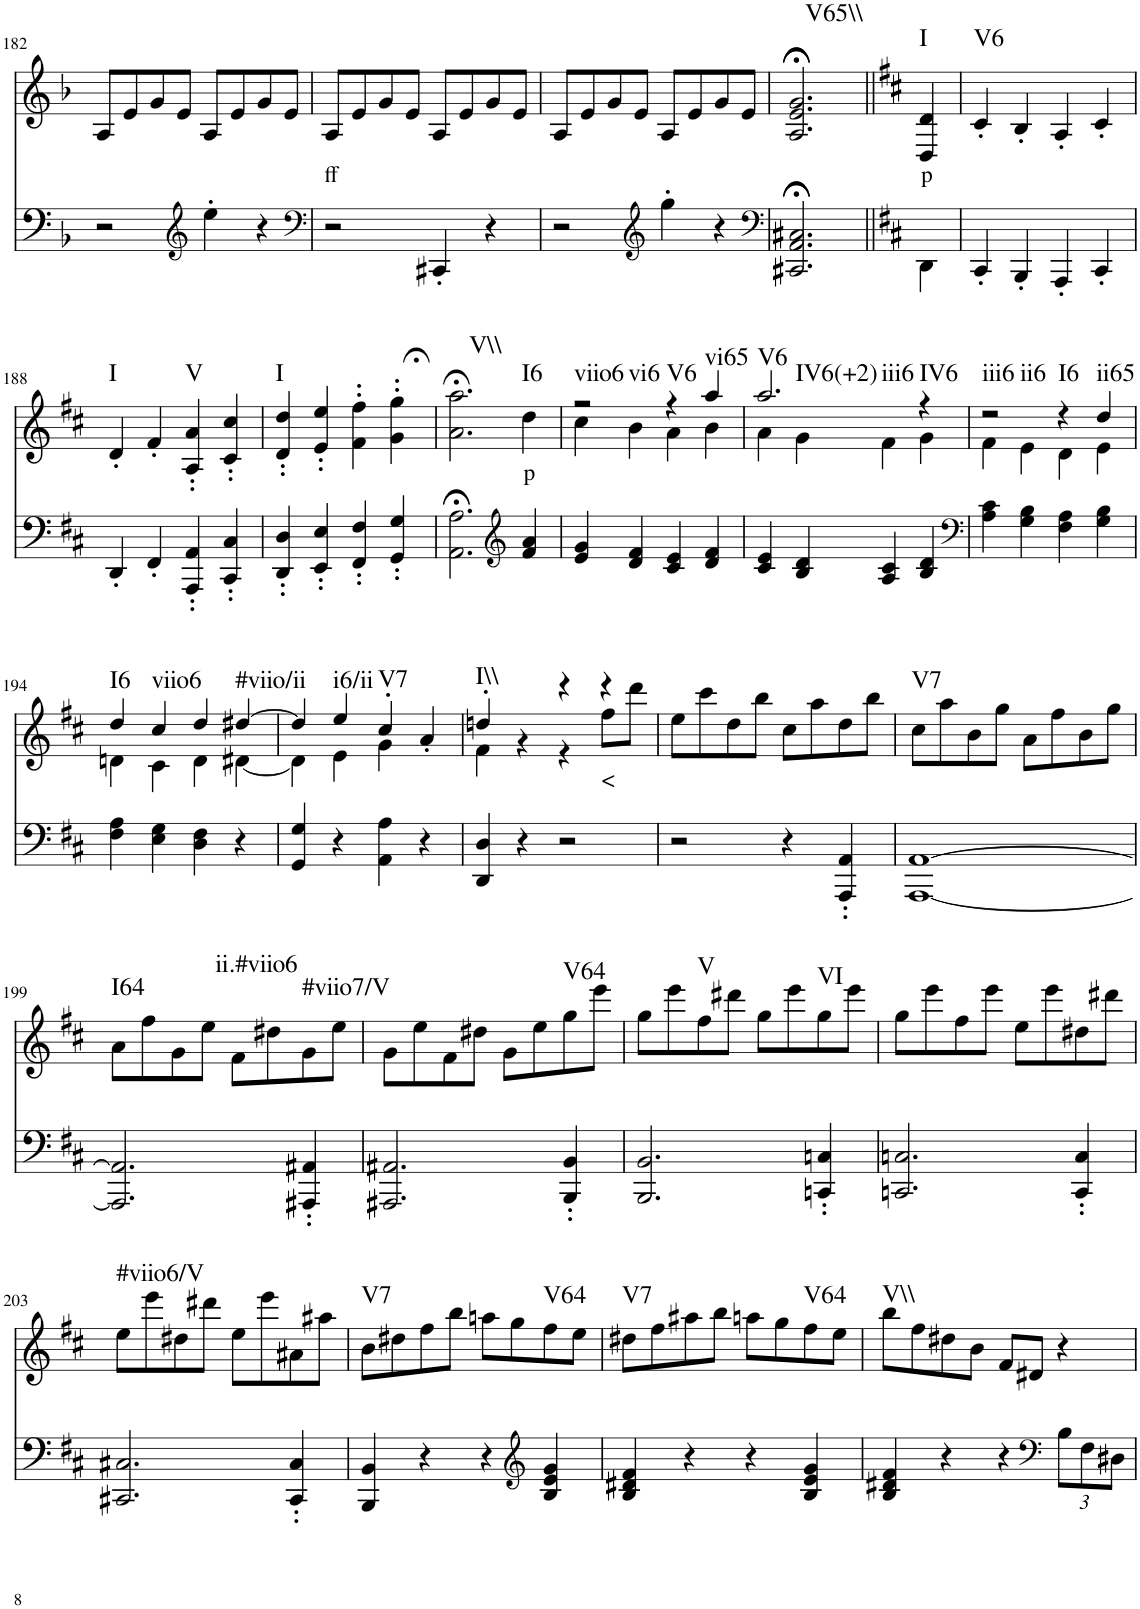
**kern	**kern	**text	**harte
*part2	*part1	*part1	*part1
*staff2	*staff1	*staff1	*
*I"piano	*I"piano	*	*
*I'Pno	*I'Pno	*	*
!!LO:PB:g=z
*clefF4	*clefG2	*	*
*k[b-]	*k[b-]	*	*
*M4/4	*M4/4	*	*
=182	=182	=182	=182
2r	8A/L	.	.
.	8e/	.	.
.	8g/	.	.
.	8e/J	.	.
*clefG2	*	*	*
4ee'\	8A/L	.	.
.	8e/	.	.
4r	8g/	.	.
.	8e/J	.	.
=183	=183	=183	=183
*clefF4	*	*	*
!	!	!LO:LY:b	!
2r	8A/L	ff	.
.	8e/	.	.
.	8g/	.	.
.	8e/J	.	.
4CC#X'/	8A/L	.	.
.	8e/	.	.
4r	8g/	.	.
.	8e/J	.	.
=184	=184	=184	=184
2r	8A/L	.	.
.	8e/	.	.
.	8g/	.	.
.	8e/J	.	.
*clefG2	*	*	*
4gg'\	8A/L	.	.
.	8e/	.	.
4r	8g/	.	.
.	8e/J	.	.
=185	=185	=185	=185
*clefF4	*	*	*
!	!	!	!LO:H:kt=V65\\
2.CC#X/;< 2.AA/;< 2.C#X/;<	2.A/;< 2.e/;< 2.g/;<	.	N
=186||	=186||	=186||	=186||
*k[f#c#]	*k[f#c#]	*	*
!	!	!LO:LY:b	!LO:H:kt=I
4DD\	4D/ 4d/	p	N
=187	=187	=187	=187
!	!	!	!LO:H:kt=V6
4CC#'/	4c#'/	.	N
4BBB'/	4B'/	.	.
4AAA'/	4A'/	.	.
4CC#'/	4c#'/	.	.
!!LO:LB:g=z
=188	=188	=188	=188
!	!	!	!LO:H:kt=I
4DD'/	4d'/	.	N
4FF#'/	4f#'/	.	.
!	!	!	!LO:H:kt=V
4AAA/' 4AA/'	4A/' 4a/'	.	N
4CC#/' 4C#/'	4c#/' 4cc#/'	.	.
=189	=189	=189	=189
!	!	!	!LO:H:kt=I
4DD/' 4D/'	4d/' 4dd/'	.	N
4EE/' 4E/'	4e/' 4ee/'	.	.
4FF#/' 4F#/'	4f#\' 4ff#\'	.	.
4GG/' 4G/'	4g\' 4gg\'	.	.
=190	=190	=190	=190
!	!	!	!LO:H:kt=V\\
2.AA\;< 2.A\;<	2.a\;< 2.aa\;<	.	N
*clefG2	*	*	*
!	!	!LO:LY:b	!LO:H:kt=I6
4f#/ 4a/	4dd\	p	N
=191	=191	=191	=191
*	*^	*	*
!	!	!	!	!LO:H:n=1:kt=viio6
!	!	!	!	!LO:H:n=2:kt=vi6
4e/ 4g/	2r	4cc#\	.	N N
4d/ 4f#/	.	4b\	.	.
!	!	!	!	!LO:H:kt=V6
4c#/ 4e/	4r	4a\	.	N
!	!	!	!	!LO:H:kt=vi65
4d/ 4f#/	4aa/	4b\	.	N
=192	=192	=192	=192	=192
!	!	!	!	!LO:H:n=1:kt=V6
!	!	!	!	!LO:H:n=2:kt=IV6(+2)
!	!	!	!	!LO:H:n=3:kt=iii6
4c#/ 4e/	2.aa/	4a\	.	N N N
4B/ 4d/	.	4g\	.	.
4A/ 4c#/	.	4f#\	.	.
!	!	!	!	!LO:H:kt=IV6
4B/ 4d/	4r	4g\	.	N
=193	=193	=193	=193	=193
*clefF4	*	*	*	*
!	!	!	!	!LO:H:n=1:kt=iii6
!	!	!	!	!LO:H:n=2:kt=ii6
4A\ 4c#\	2r	4f#\	.	N N
4G\ 4B\	.	4e\	.	.
!	!	!	!	!LO:H:kt=I6
4F#\ 4A\	4r	4d\	.	N
!	!	!	!	!LO:H:kt=ii65
4G\ 4B\	4dd/	4e\	.	N
!!LO:LB:g=z	!!
=194	=194	=194	=194	=194
!	!	!	!	!LO:H:kt=I6
4F#\ 4A\	4dd/	4dn\	.	N
!	!	!	!	!LO:H:kt=viio6
4E\ 4G\	4cc#/	4c#\	.	N
4D\ 4F#\	4dd/	4d\	.	.
!	!	!	!	!LO:H:kt=#viio/ii
4r	[4dd#X/	[4d#X\	.	N
=195	=195	=195	=195	=195
4GG/ 4G/	4dd#/]	4d#\]	.	.
!	!	!	!	!LO:H:kt=i6/ii
4r	4ee/	4e\	.	N
!	!	!	!	!LO:H:kt=V7
4AA\ 4A\	4cc#'/	4g\	.	N
4r	4a'/	4ryy	.	.
=196	=196	=196	=196	=196
!	!	!	!	!LO:H:kt=I\\
4DD/ 4D/	4ddn'/	4f#\	.	N
4r	4ryy	4r	.	.
2r	4r	4r	.	.
!	!	!	!LO:LY:b	!
.	4r	8ff#\L	<	.
.	.	8ddd\J	.	.
*	*v	*v	*	*
=197	=197	=197	=197
2r	8ee\L	.	.
.	8ccc#\	.	.
.	8dd\	.	.
.	8bb\J	.	.
4r	8cc#\L	.	.
.	8aa\	.	.
4AAA/' 4AA/'	8dd\	.	.
.	8bb\J	.	.
=198	=198	=198	=198
!	!	!	!LO:H:kt=V7
[1AAA [1AA	8cc#\L	.	N
.	8aa\	.	.
.	8b\	.	.
.	8gg\J	.	.
.	8a\L	.	.
.	8ff#\	.	.
.	8b\	.	.
.	8gg\J	.	.
!!LO:LB:g=z
=199	=199	=199	=199
!	!	!	!LO:H:kt=I64
2.AAA/] 2.AA/]	8a\L	.	N
.	8ff#\	.	.
.	8g\	.	.
.	8ee\J	.	.
!	!	!	!LO:H:kt=ii.#viio6
.	8f#\L	.	N
.	8dd#X\	.	.
!	!	!	!LO:H:kt=#viio7/V
4AAA#X/' 4AA#X/'	8g\	.	N
.	8ee\J	.	.
=200	=200	=200	=200
2.AAA#X/ 2.AA#X/	8g\L	.	.
.	8ee\	.	.
.	8f#\	.	.
.	8dd#X\J	.	.
.	8g\L	.	.
.	8ee\	.	.
!	!	!	!LO:H:kt=V64
4BBB/' 4BB/'	8gg\	.	N
.	8eee\J	.	.
=201	=201	=201	=201
2.BBB/ 2.BB/	8gg\L	.	.
.	8eee\	.	.
!	!	!	!LO:H:kt=V
.	8ff#\	.	N
.	8ddd#X\J	.	.
.	8gg\L	.	.
.	8eee\	.	.
!	!	!	!LO:H:kt=VI
4CCn/' 4Cn/'	8gg\	.	N
.	8eee\J	.	.
=202	=202	=202	=202
2.CCn/ 2.Cn/	8gg\L	.	.
.	8eee\	.	.
.	8ff#\	.	.
.	8eee\J	.	.
.	8ee\L	.	.
.	8eee\	.	.
4CC/' 4C/'	8dd#X\	.	.
.	8ddd#X\J	.	.
!!LO:LB:g=z
=203	=203	=203	=203
!	!	!	!LO:H:kt=#viio6/V
2.CC#X/ 2.C#X/	8ee\L	.	N
.	8eee\	.	.
.	8dd#X\	.	.
.	8ddd#X\J	.	.
.	8ee\L	.	.
.	8eee\	.	.
4CC#/' 4C#/'	8a#X\	.	.
.	8aa#X\J	.	.
=204	=204	=204	=204
!	!	!	!LO:H:kt=V7
4BBB/ 4BB/	8b\L	.	N
.	8dd#X\	.	.
4r	8ff#\	.	.
.	8bb\J	.	.
4r	8aan\L	.	.
.	8gg\	.	.
*clefG2	*	*	*
!	!	!	!LO:H:kt=V64
4B/ 4e/ 4g/	8ff#\	.	N
.	8ee\J	.	.
=205	=205	=205	=205
!	!	!	!LO:H:kt=V7
4B/ 4d#X/ 4f#/	8dd#X\L	.	N
.	8ff#\	.	.
4r	8aa#X\	.	.
.	8bb\J	.	.
4r	8aan\L	.	.
.	8gg\	.	.
!	!	!	!LO:H:kt=V64
4B/ 4e/ 4g/	8ff#\	.	N
.	8ee\J	.	.
=206	=206	=206	=206
!	!	!	!LO:H:kt=V\\
4B/ 4d#X/ 4f#/	8bb\L	.	N
.	8ff#\	.	.
4r	8dd#X\	.	.
.	8b\J	.	.
4r	8f#/L	.	.
.	8d#X/J	.	.
*clefF4	*	*	*
*Xbrackettup	*	*	*
12B\L	4r	.	.
12F#\	.	.	.
12D#X\J	.	.	.
=	=	=	=
*-	*-	*-	*-
